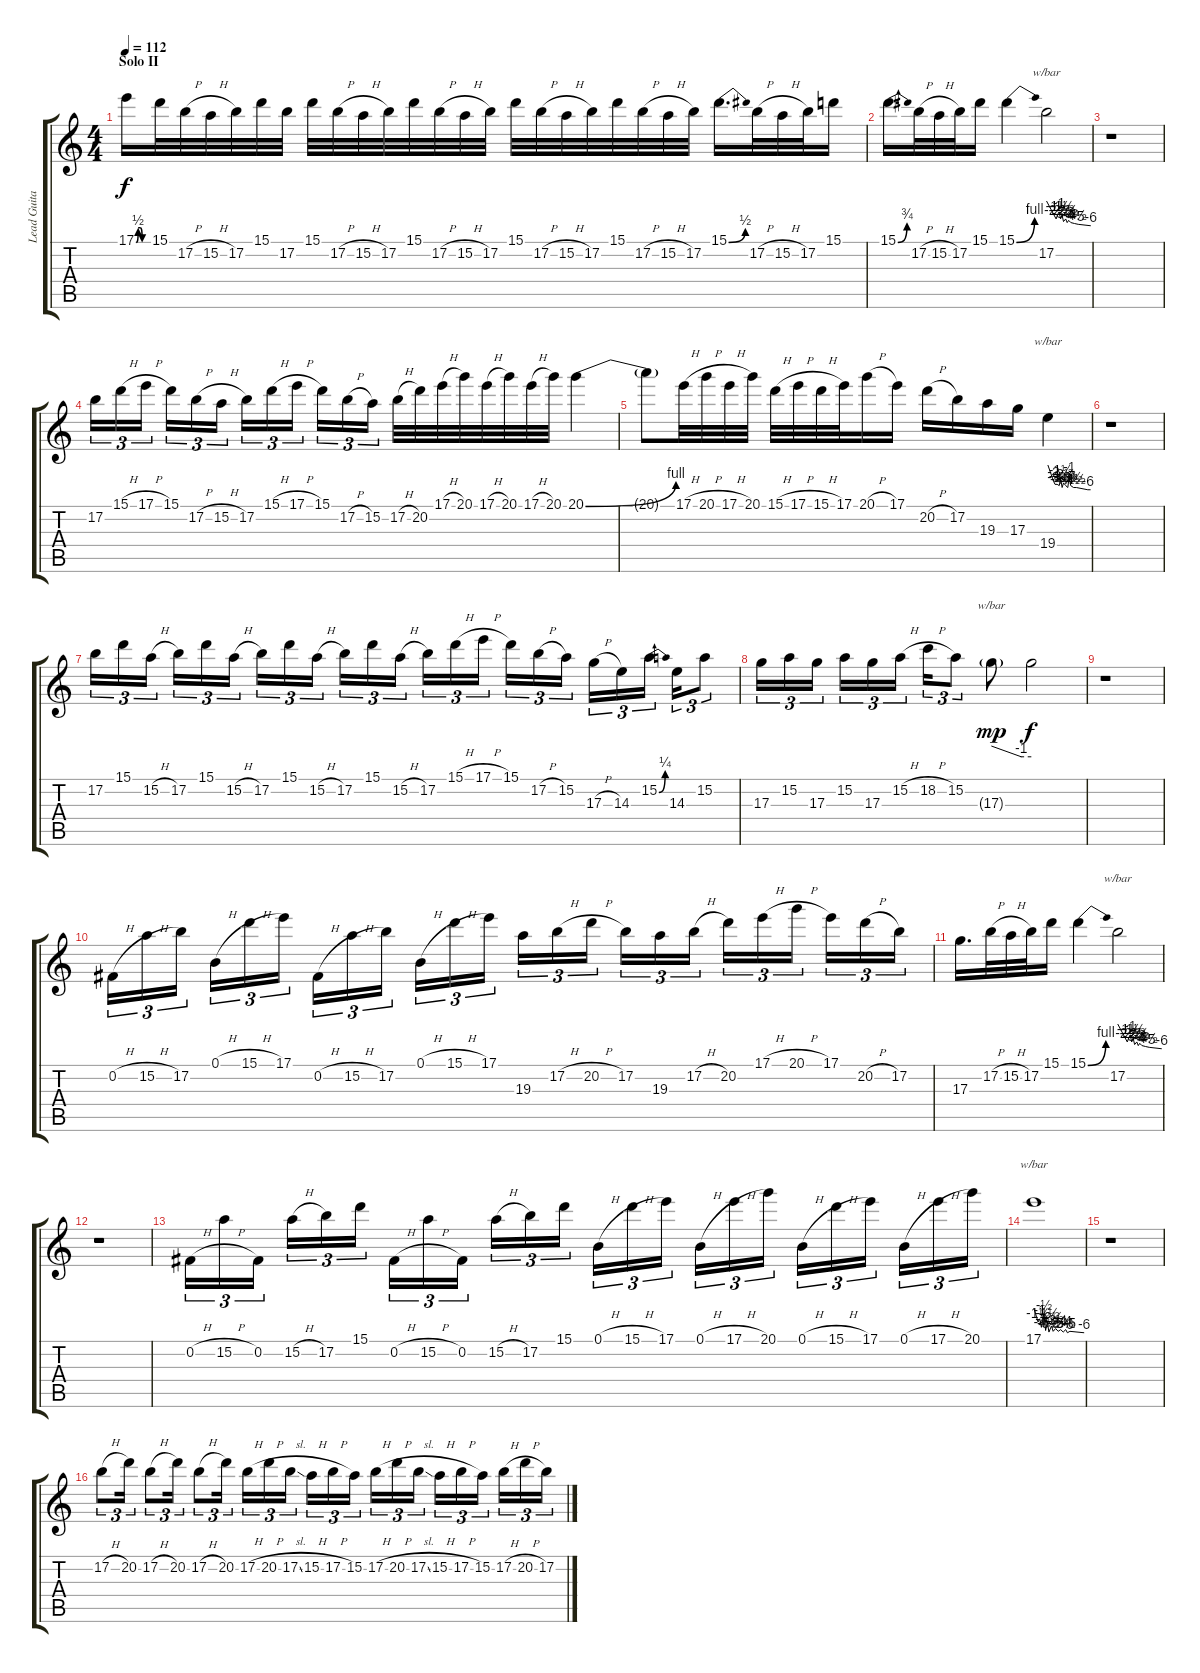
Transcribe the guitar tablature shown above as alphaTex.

\track ("Lead Guitar" "Lead Guita") {instrument distortionguitar}
\staff {score tabs}
\tuning (B3 Gb3 D3 A2 E2 B1) {hide}
\ts (4 4)
\section ("" "Solo II")
\tempo 112
\clef g2
\ks c
17.1{be (custom 0 0 10 2 20 2 30 0 60 0)}.16{dy f} 15.1.32 17.2{h}.32 15.2{h}.32 17.2.32 15.1.32 17.2.32 15.1.32 17.2{h}.32 15.2{h}.32 17.2.32 15.1.32 17.2{h}.32 15.2{h}.32 17.2.32 15.1.32 17.2{h}.32 15.2{h}.32 17.2.32 15.1.32 17.2{h}.32 15.2{h}.32 17.2.32 15.1{be (bend 0 0 60 2)}.16{d} 17.2{h}.32 15.2{h}.32 17.2.32 15.1.16 |
15.1{be (bend 0 0 60 3)}.16{d} 17.2{h}.32 15.2{h}.32 17.2.32 15.1.16 15.1{be (bend 0 0 60 4)}.4 17.2.2{tbe (custom default 0 0 13 -10 15 -6 17 -4 19 -10 21 -6 23 -14 26 -10 28 -16 30 -12 33 -16 38 -18 43 -20 60 -24)} |
r.1 |
17.2.16{tu (3 2)} 15.1{h}.16{tu (3 2)} 17.1{h}.16{tu (3 2) beam splitsecondary} 15.1.16{tu (3 2)} 17.2{h}.16{tu (3 2)} 15.2{h}.16{tu (3 2)} 17.2.16{tu (3 2)} 15.1{h}.16{tu (3 2)} 17.1{h}.16{tu (3 2) beam splitsecondary} 15.1.16{tu (3 2)} 17.2{h}.16{tu (3 2)} 15.2.16{tu (3 2)} 17.2{h}.32 20.2.32 17.1{h}.32 20.1.32 17.1{h}.32 20.1.32 17.1{h}.32 20.1.32 20.1{be (bend 0 0 60 4)}.4 |
20.1{t}.8 17.1{h}.32 20.1{h}.32 17.1{h}.32 20.1.32 15.1{h}.32 17.1{h}.32 15.1{h}.32 17.1.32 20.1{h}.16 17.1.16 20.2{h}.16 17.2.16 19.3.16 17.3.16 19.4.4{tbe (custom default 0 0 8 -8 10 -12 13 -12 16 -14 18 -6 20 -18 22 -10 25 -14 28 -18 30 -4 32 -14 36 -18 40 -18 56 -24 60 -24)} |
r.1 |
17.2.16{tu (3 2)} 15.1.16{tu (3 2)} 15.2{h}.16{tu (3 2) beam splitsecondary} 17.2.16{tu (3 2)} 15.1.16{tu (3 2)} 15.2{h}.16{tu (3 2)} 17.2.16{tu (3 2)} 15.1.16{tu (3 2)} 15.2{h}.16{tu (3 2) beam splitsecondary} 17.2.16{tu (3 2)} 15.1.16{tu (3 2)} 15.2{h}.16{tu (3 2)} 17.2.16{tu (3 2)} 15.1{h}.16{tu (3 2)} 17.1{h}.16{tu (3 2) beam splitsecondary} 15.1.16{tu (3 2)} 17.2{h}.16{tu (3 2)} 15.2.16{tu (3 2)} 17.3{h}.16{tu (3 2)} 14.3.16{tu (3 2)} 15.2{be (bend 0 0 60 1)}.16{tu (3 2) beam splitsecondary} 14.3.16{tu (3 2)} 15.2.8{tu (3 2)} |
17.3.16{tu (3 2)} 15.2.16{tu (3 2)} 17.3.16{tu (3 2) beam splitsecondary} 15.2.16{tu (3 2)} 17.3.16{tu (3 2)} 15.2{h}.16{tu (3 2)} 18.2{h}.16{tu (3 2)} 15.2.8{tu (3 2)} 17.3{g}.8{tbe (custom default 0 0 45 -4 60 -4) dy mp} 17.3{t}.2{dy f} |
r.1 |
0.2{h}.16{tu (3 2)} 15.2{h}.16{tu (3 2)} 17.2.16{tu (3 2) beam splitsecondary} 0.1{h}.16{tu (3 2)} 15.1{h}.16{tu (3 2)} 17.1.16{tu (3 2)} 0.2{h}.16{tu (3 2)} 15.2{h}.16{tu (3 2)} 17.2.16{tu (3 2) beam splitsecondary} 0.1{h}.16{tu (3 2)} 15.1{h}.16{tu (3 2)} 17.1.16{tu (3 2)} 19.3.16{tu (3 2)} 17.2{h}.16{tu (3 2)} 20.2{h}.16{tu (3 2) beam splitsecondary} 17.2.16{tu (3 2)} 19.3.16{tu (3 2)} 17.2{h}.16{tu (3 2)} 20.2.16{tu (3 2)} 17.1{h}.16{tu (3 2)} 20.1{h}.16{tu (3 2) beam splitsecondary} 17.1.16{tu (3 2)} 20.2{h}.16{tu (3 2)} 17.2.16{tu (3 2)} |
17.3.16{d} 17.2{h}.32 15.2{h}.32 17.2.32 15.1.16 15.1{be (bend 0 0 60 4)}.4 17.2.2{tbe (custom default 0 0 13 -10 15 -6 17 -4 19 -10 21 -6 23 -14 26 -10 28 -16 30 -12 33 -16 38 -18 43 -20 60 -24)} |
r.1 |
0.2{h}.16{tu (3 2)} 15.2{h}.16{tu (3 2)} 0.2.16{tu (3 2) beam splitsecondary} 15.2{h}.16{tu (3 2)} 17.2.16{tu (3 2)} 15.1.16{tu (3 2)} 0.2{h}.16{tu (3 2)} 15.2{h}.16{tu (3 2)} 0.2.16{tu (3 2) beam splitsecondary} 15.2{h}.16{tu (3 2)} 17.2.16{tu (3 2)} 15.1.16{tu (3 2)} 0.1{h}.16{tu (3 2)} 15.1{h}.16{tu (3 2)} 17.1.16{tu (3 2) beam splitsecondary} 0.1{h}.16{tu (3 2)} 17.1{h}.16{tu (3 2)} 20.1.16{tu (3 2)} 0.1{h}.16{tu (3 2)} 15.1{h}.16{tu (3 2)} 17.1.16{tu (3 2) beam splitsecondary} 0.1{h}.16{tu (3 2)} 17.1{h}.16{tu (3 2)} 20.1.16{tu (3 2)} |
17.1.1{tbe (custom default 0 0 5 -6 7 -4 9 -12 12 -2 14 -18 16 -6 18 -22 21 -10 23 -20 26 -14 29 -20 32 -16 35 -22 38 -16 40 -24 43 -20 60 -24)} |
r.1 |
17.2{h}.8{tu (3 2)} 20.2.16{tu (3 2)} 17.2{h}.8{tu (3 2)} 20.2.16{tu (3 2)} 17.2{h}.8{tu (3 2)} 20.2.16{tu (3 2) beam splitsecondary} 17.2{h}.16{tu (3 2)} 20.2{h}.16{tu (3 2)} 17.2{sl}.16{tu (3 2)} 15.2{h}.16{tu (3 2)} 17.2{h}.16{tu (3 2)} 15.2.16{tu (3 2) beam splitsecondary} 17.2{h}.16{tu (3 2)} 20.2{h}.16{tu (3 2)} 17.2{sl}.16{tu (3 2)} 15.2{h}.16{tu (3 2)} 17.2{h}.16{tu (3 2)} 15.2.16{tu (3 2) beam splitsecondary} 17.2{h}.16{tu (3 2)} 20.2{h}.16{tu (3 2)} 17.2.16{tu (3 2)}
